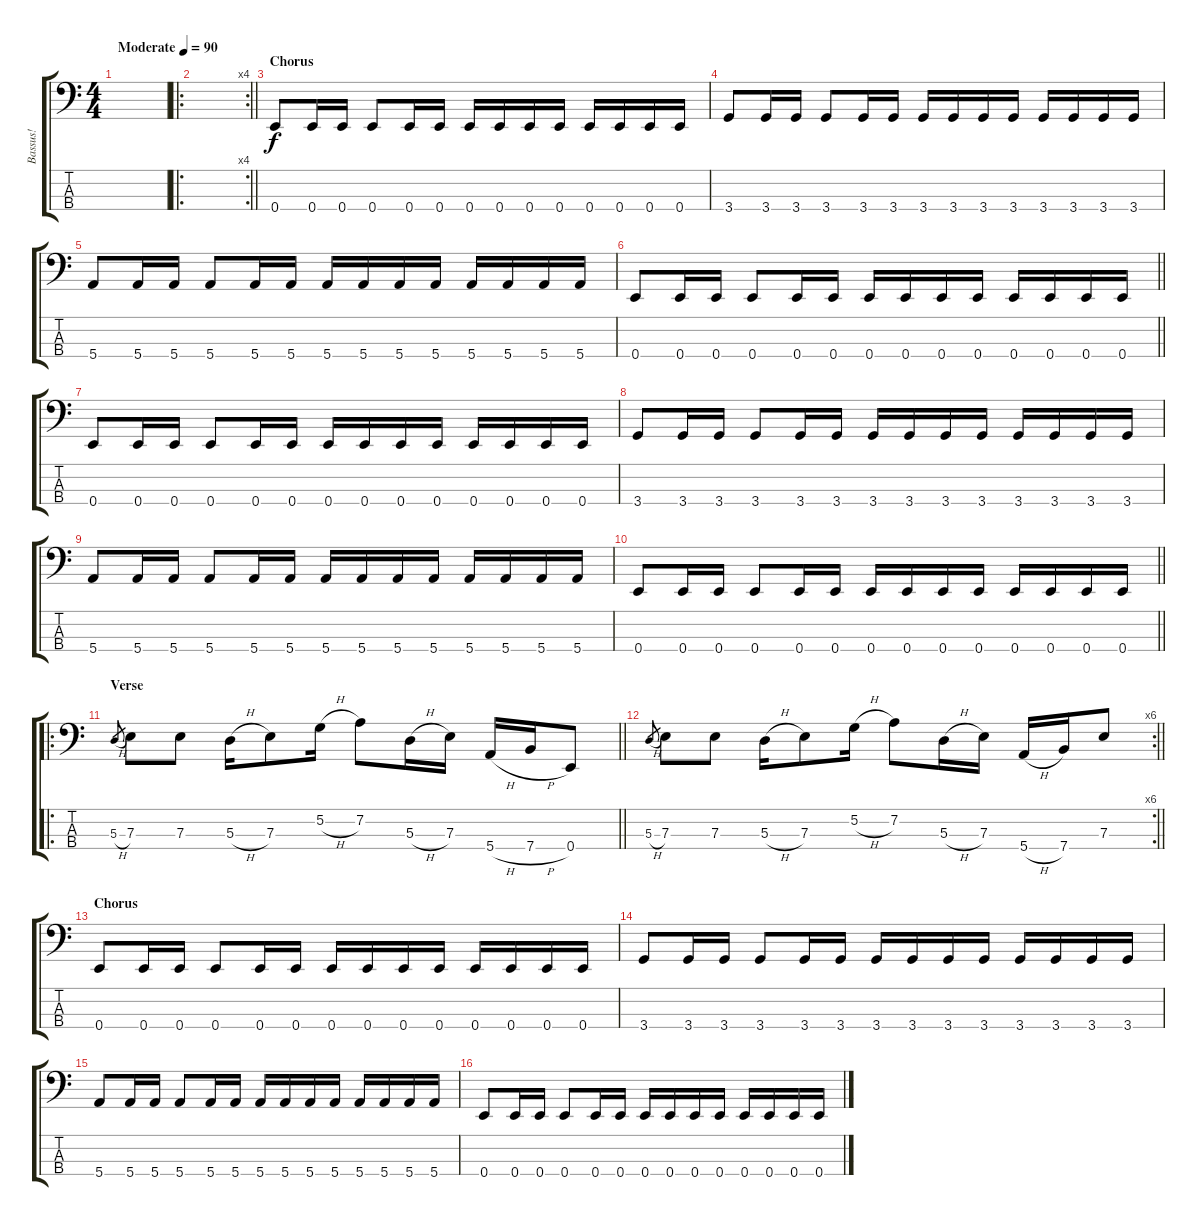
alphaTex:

\track ("Bassus!" "Bassus!") {instrument electricbassfinger}
\staff {score tabs}
\tuning (G2 D2 A1 E1) {hide}
\ts (4 4)
\tempo (90 "Moderate")
\clef f4
\ks c
|
\ro
\rc 4
\barLineRight lightlight
|
\section ("" "Chorus")
0.4.8 0.4.16 0.4.16 0.4.8 0.4.16 0.4.16 0.4.16 0.4.16 0.4.16 0.4.16 0.4.16 0.4.16 0.4.16 0.4.16 |
3.4.8 3.4.16 3.4.16 3.4.8 3.4.16 3.4.16 3.4.16 3.4.16 3.4.16 3.4.16 3.4.16 3.4.16 3.4.16 3.4.16 |
5.4.8 5.4.16 5.4.16 5.4.8 5.4.16 5.4.16 5.4.16 5.4.16 5.4.16 5.4.16 5.4.16 5.4.16 5.4.16 5.4.16 |
\barLineRight lightlight
0.4.8 0.4.16 0.4.16 0.4.8 0.4.16 0.4.16 0.4.16 0.4.16 0.4.16 0.4.16 0.4.16 0.4.16 0.4.16 0.4.16 |
0.4.8 0.4.16 0.4.16 0.4.8 0.4.16 0.4.16 0.4.16 0.4.16 0.4.16 0.4.16 0.4.16 0.4.16 0.4.16 0.4.16 |
3.4.8 3.4.16 3.4.16 3.4.8 3.4.16 3.4.16 3.4.16 3.4.16 3.4.16 3.4.16 3.4.16 3.4.16 3.4.16 3.4.16 |
5.4.8 5.4.16 5.4.16 5.4.8 5.4.16 5.4.16 5.4.16 5.4.16 5.4.16 5.4.16 5.4.16 5.4.16 5.4.16 5.4.16 |
\barLineRight lightlight
0.4.8 0.4.16 0.4.16 0.4.8 0.4.16 0.4.16 0.4.16 0.4.16 0.4.16 0.4.16 0.4.16 0.4.16 0.4.16 0.4.16 |
\ro
\section ("" "Verse")
\barLineRight lightlight
5.3{h}.8{gr} 7.3.8 7.3.8 5.3{h}.16 7.3.8 5.2{h}.16 7.2.8 5.3{h}.16 7.3.16 5.4{h}.16 7.4{h}.16 0.4.8 |
\rc 6
\barLineRight lightlight
5.3{h}.8{gr} 7.3.8 7.3.8 5.3{h}.16 7.3.8 5.2{h}.16 7.2.8 5.3{h}.16 7.3.16 5.4{h}.16 7.4.16 7.3.8 |
\section ("" "Chorus")
0.4.8 0.4.16 0.4.16 0.4.8 0.4.16 0.4.16 0.4.16 0.4.16 0.4.16 0.4.16 0.4.16 0.4.16 0.4.16 0.4.16 |
3.4.8 3.4.16 3.4.16 3.4.8 3.4.16 3.4.16 3.4.16 3.4.16 3.4.16 3.4.16 3.4.16 3.4.16 3.4.16 3.4.16 |
5.4.8 5.4.16 5.4.16 5.4.8 5.4.16 5.4.16 5.4.16 5.4.16 5.4.16 5.4.16 5.4.16 5.4.16 5.4.16 5.4.16 |
0.4.8 0.4.16 0.4.16 0.4.8 0.4.16 0.4.16 0.4.16 0.4.16 0.4.16 0.4.16 0.4.16 0.4.16 0.4.16 0.4.16
